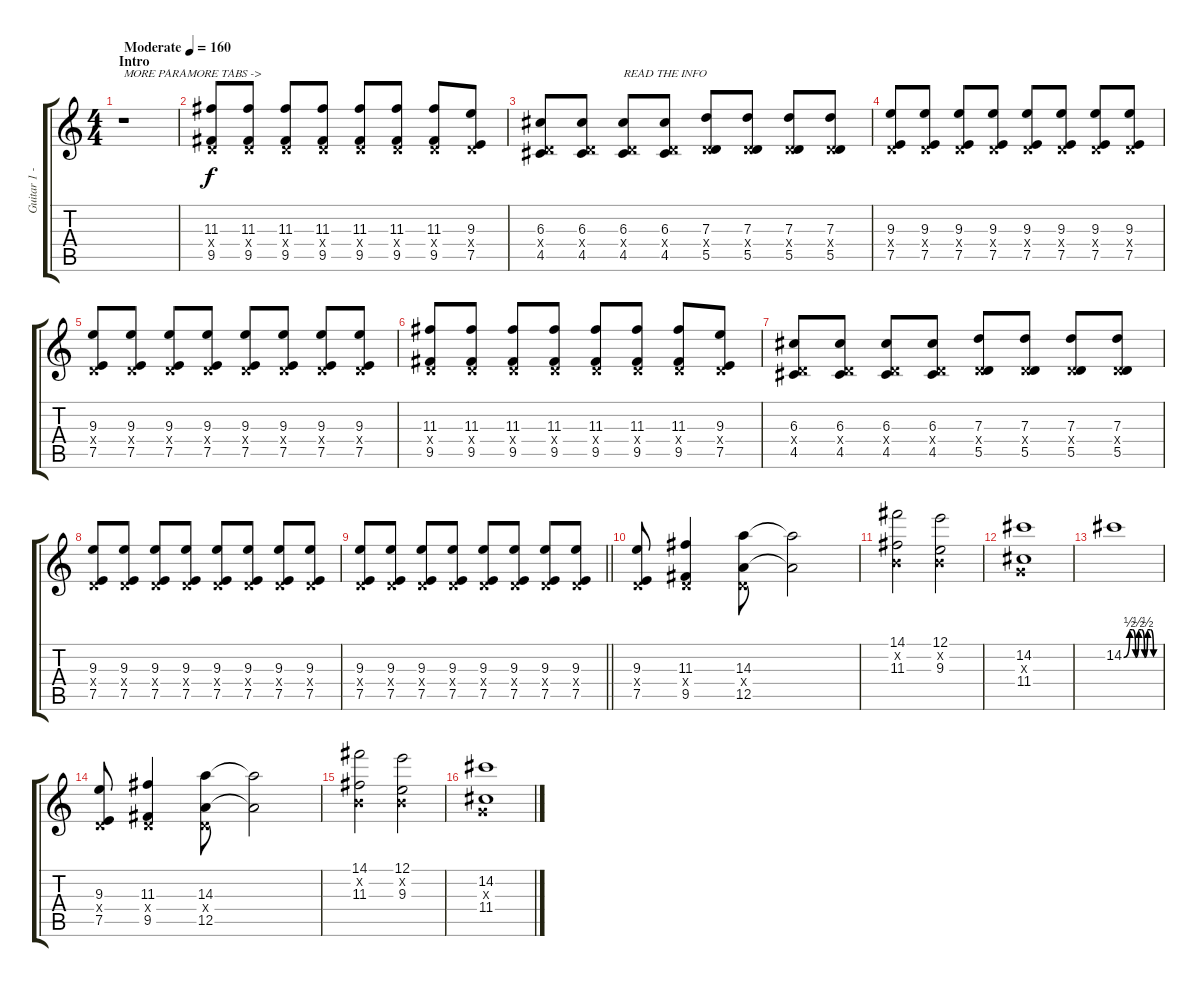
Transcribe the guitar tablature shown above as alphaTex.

\track ("Guitar 1 - Lead" "Guitar 1 -") {instrument distortionguitar}
\staff {score tabs}
\tuning (E4 B3 G3 D3 A2 D2) {hide}
\ts (4 4)
\section ("" "Intro")
\tempo (160 "Moderate")
\clef g2
\ks c
r.1{txt "MORE PARAMORE TABS ->" dy f instrument distortionguitar} |
(11.3 0.4{x} 9.5).8 (11.3 0.4{x} 9.5).8 (11.3 0.4{x} 9.5).8 (11.3 0.4{x} 9.5).8 (11.3 0.4{x} 9.5).8 (11.3 0.4{x} 9.5).8 (11.3 0.4{x} 9.5).8 (9.3 0.4{x} 7.5).8 |
(6.3 0.4{x} 4.5).8 (6.3 0.4{x} 4.5).8 (6.3 0.4{x} 4.5).8{txt "READ THE INFO"} (6.3 0.4{x} 4.5).8 (7.3 0.4{x} 5.5).8 (7.3 0.4{x} 5.5).8 (7.3 0.4{x} 5.5).8 (7.3 0.4{x} 5.5).8 |
(9.3 0.4{x} 7.5).8 (9.3 0.4{x} 7.5).8 (9.3 0.4{x} 7.5).8 (9.3 0.4{x} 7.5).8 (9.3 0.4{x} 7.5).8 (9.3 0.4{x} 7.5).8 (9.3 0.4{x} 7.5).8 (9.3 0.4{x} 7.5).8 |
(9.3 0.4{x} 7.5).8 (9.3 0.4{x} 7.5).8 (9.3 0.4{x} 7.5).8 (9.3 0.4{x} 7.5).8 (9.3 0.4{x} 7.5).8 (9.3 0.4{x} 7.5).8 (9.3 0.4{x} 7.5).8 (9.3 0.4{x} 7.5).8 |
(11.3 0.4{x} 9.5).8 (11.3 0.4{x} 9.5).8 (11.3 0.4{x} 9.5).8 (11.3 0.4{x} 9.5).8 (11.3 0.4{x} 9.5).8 (11.3 0.4{x} 9.5).8 (11.3 0.4{x} 9.5).8 (9.3 0.4{x} 7.5).8 |
(6.3 0.4{x} 4.5).8 (6.3 0.4{x} 4.5).8 (6.3 0.4{x} 4.5).8 (6.3 0.4{x} 4.5).8 (7.3 0.4{x} 5.5).8 (7.3 0.4{x} 5.5).8 (7.3 0.4{x} 5.5).8 (7.3 0.4{x} 5.5).8 |
(9.3 0.4{x} 7.5).8 (9.3 0.4{x} 7.5).8 (9.3 0.4{x} 7.5).8 (9.3 0.4{x} 7.5).8 (9.3 0.4{x} 7.5).8 (9.3 0.4{x} 7.5).8 (9.3 0.4{x} 7.5).8 (9.3 0.4{x} 7.5).8 |
\barLineRight lightlight
(9.3 0.4{x} 7.5).8 (9.3 0.4{x} 7.5).8 (9.3 0.4{x} 7.5).8 (9.3 0.4{x} 7.5).8 (9.3 0.4{x} 7.5).8 (9.3 0.4{x} 7.5).8 (9.3 0.4{x} 7.5).8 (9.3 0.4{x} 7.5).8 |
\section ("" "")
(9.3 0.4{x} 7.5).8 (11.3 0.4{x} 9.5).4 (14.3 0.4{x} 12.5).8 (14.3{t} 12.5{t}).2 |
(14.1 0.2{x} 11.3).2 (12.1 0.2{x} 9.3).2 |
(14.2 0.3{x} 11.4).1 |
14.2{be (custom 0 0 10 2 15 2 20 0 25 2 30 2 35 0 40 2 45 2 50 0 60 0)}.1 |
(9.3 0.4{x} 7.5).8 (11.3 0.4{x} 9.5).4 (14.3 0.4{x} 12.5).8 (14.3{t} 12.5{t}).2 |
(14.1 0.2{x} 11.3).2 (12.1 0.2{x} 9.3).2 |
(14.2 0.3{x} 11.4).1
